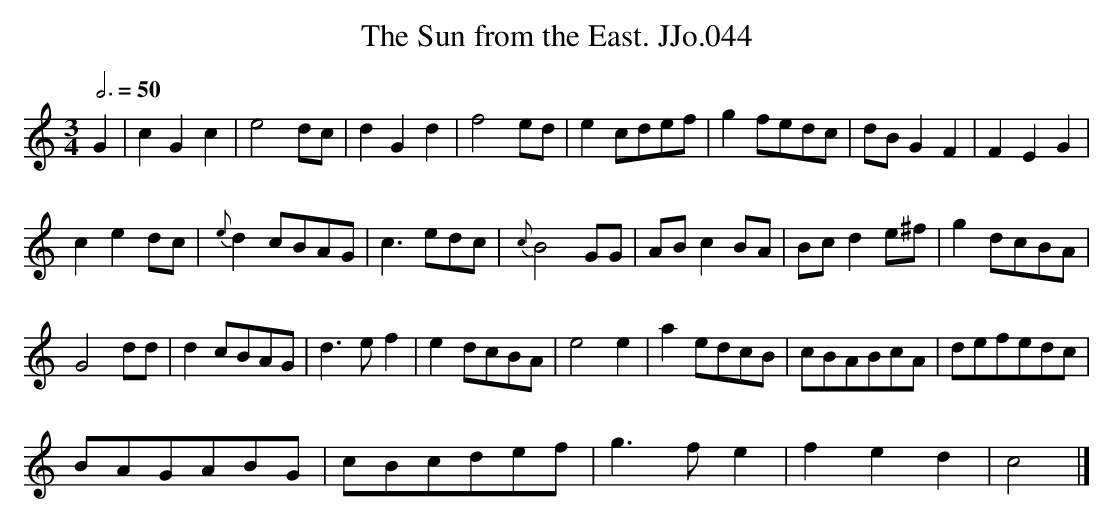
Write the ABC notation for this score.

X:1
T:Sun from the East. JJo.044, The
M:3/4
L:1/8
Q:3/4=50
K:C
G2|c2G2c2|e4dc|d2G2d2|f4ed|e2cdef|g2fedc|dB G2F2|F2E2G2|
c2e2dc|{e}d2cBAG|c3edc|{c}B4GG|ABc2BA|Bcd2e^f|g2dcBA|
G4dd|d2cBAG|d3ef2|e2dcBA|e4e2|a2edcB|cBABcA|defedc|
BAGABG|cBcdef|g3fe2|f2e2d2|c4|]
